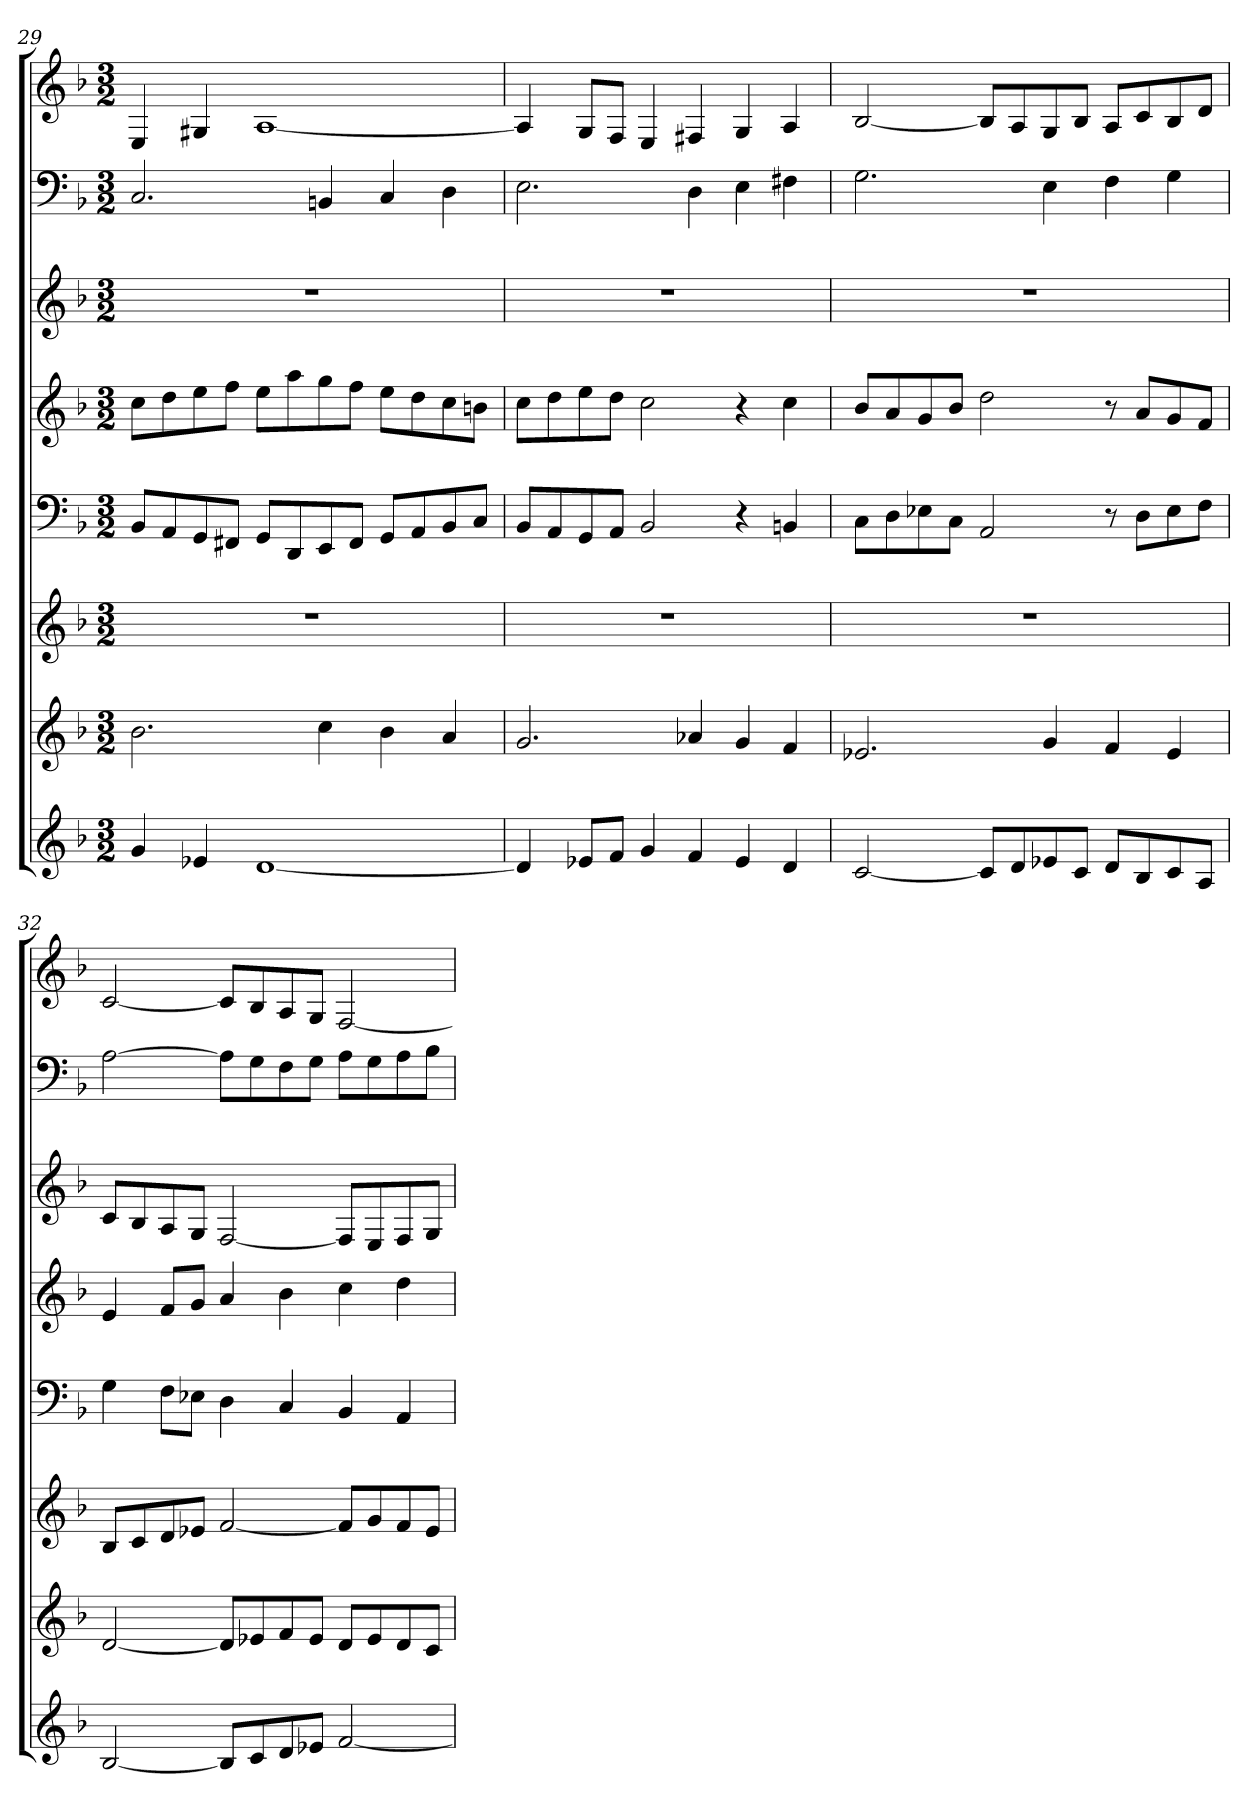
**kern	**kern	**kern	**kern	**kern	**kern	**kern	**kern
*part8	*part7	*part6	*part5	*part4	*part3	*part2	*part1
*staff8	*staff7	*staff6	*staff5	*staff4	*staff3	*staff2	*staff1
*k[b-]	*k[b-]	*k[b-]	*k[b-]	*k[b-]	*k[b-]	*k[b-]	*k[b-]
*d:	*d:	*d:	*d:	*d:	*d:	*d:	*d:
*M3/2	*M3/2	*M3/2	*M3/2	*M3/2	*M3/2	*M3/2	*M3/2
=29	=29	=29	=29	=29	=29	=29	=29
4g	2.b-	1.r	8BB-L	8ccL	1.r	2.C	4E
.	.	.	8AA	8dd	.	.	.
4e-X	.	.	8GG	8ee	.	.	4G#X
.	.	.	8FF#XJ	8ffJ	.	.	.
[1d	.	.	8GGL	8eeL	.	.	[1A
.	.	.	8DD	8aa	.	.	.
.	4cc	.	8EE	8gg	.	4BBn	.
.	.	.	8FF#J	8ffJ	.	.	.
.	4b-	.	8GGL	8eeL	.	4C	.
.	.	.	8AA	8dd	.	.	.
.	4a	.	8BB-	8cc	.	4D	.
.	.	.	8CJ	8bnJ	.	.	.
=30	=30	=30	=30	=30	=30	=30	=30
4d]	2.g	1.r	8BB-L	8ccL	1.r	2.E	4A]
.	.	.	8AA	8dd	.	.	.
8e-XL	.	.	8GG	8ee	.	.	8GL
8fJ	.	.	8AAJ	8ddJ	.	.	8FJ
4g	.	.	2BB-	2cc	.	.	4E
4f	4a-X	.	.	.	.	4D	4F#X
4e-	4g	.	4r	4r	.	4E	4G
4d	4f	.	4BBn	4cc	.	4F#X	4A
=31	=31	=31	=31	=31	=31	=31	=31
[2c	2.e-X	1.r	8CL	8b-L	1.r	2.G	[2B-
.	.	.	8D	8a	.	.	.
.	.	.	8E-X	8g	.	.	.
.	.	.	8CJ	8b-J	.	.	.
8cL]	.	.	2AA	2dd	.	.	8B-L]
8d	.	.	.	.	.	.	8A
8e-X	4g	.	.	.	.	4E	8G
8cJ	.	.	.	.	.	.	8B-J
8dL	4f	.	8r	8r	.	4F	8AL
8B-	.	.	8DL	8aL	.	.	8c
8c	4e-	.	8E-	8g	.	4G	8B-
8AJ	.	.	8FJ	8fJ	.	.	8dJ
=32	=32	=32	=32	=32	=32	=32	=32
[2B-	[2d	8B-L	4G	4e	8cL	[2A	[2c
.	.	8c	.	.	8B-	.	.
.	.	8d	8FL	8fL	8A	.	.
.	.	8e-XJ	8E-XJ	8gJ	8GJ	.	.
8B-L]	8dL]	[2f	4D	4a	[2F	8AL]	8cL]
8c	8e-X	.	.	.	.	8G	8B-
8d	8f	.	4C	4b-	.	8F	8A
8e-XJ	8e-J	.	.	.	.	8GJ	8GJ
[2f	8dL	8fL]	4BB-	4cc	8FL]	8AL	[2F
.	8e-	8g	.	.	8E	8G	.
.	8d	8f	4AA	4dd	8F	8A	.
.	8cJ	8e-J	.	.	8GJ	8B-J	.
=	=	=	=	=	=	=	=
*-	*-	*-	*-	*-	*-	*-	*-
